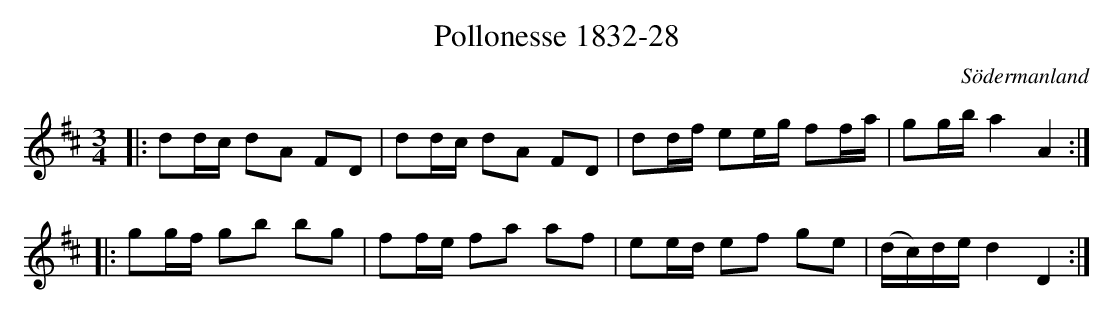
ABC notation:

X:1
T:Pollonesse 1832-28
O:Södermanland
M: 3/4
L: 1/16
K: D
|:d2dc d2A2 F2D2 | d2dc d2A2 F2D2 | d2df e2eg f2fa | g2gb a4 A4:|
|:g2gf g2b2 b2g2 | f2fe f2a2 a2f2 | e2ed e2f2 g2e2 | (dc)de d4 D4:|
